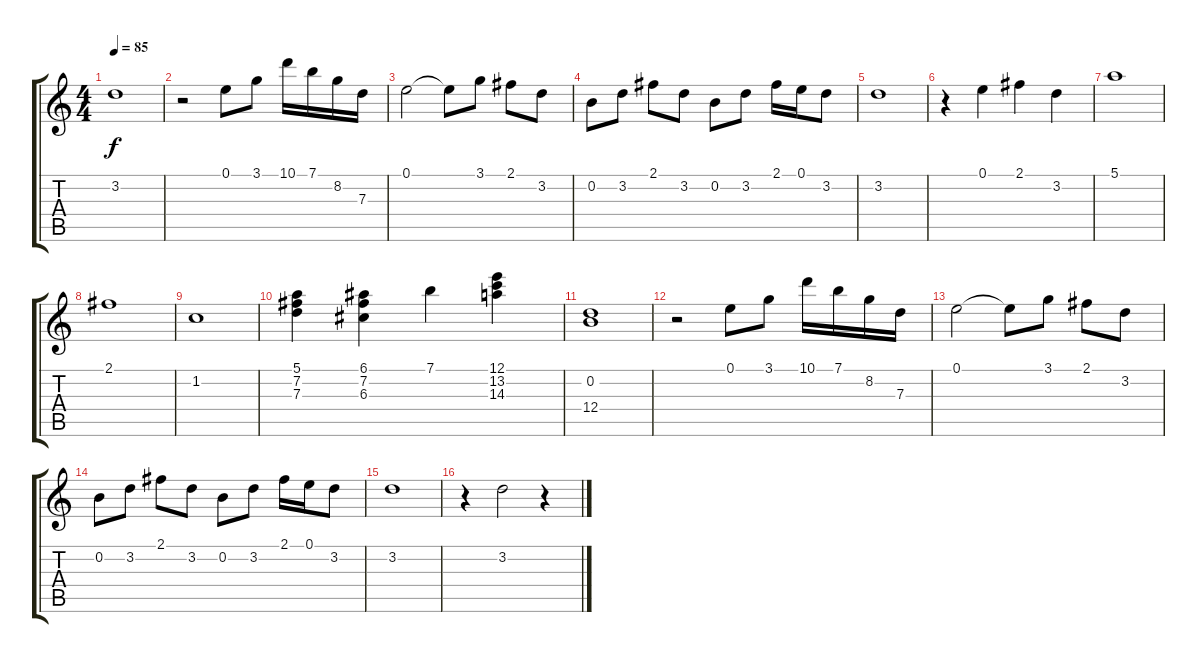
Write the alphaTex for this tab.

\track "" {instrument synthbass1}
\staff {score tabs}
\tuning (E4 B3 G3 D3 A2 E2) {hide}
\ts (4 4)
\tempo 85
\clef g2
\ks c
3.2.1{dy f} |
r.2 0.1.8 3.1.8 10.1.16 7.1.16 8.2.16 7.3.16 |
0.1.2 0.1{t}.8 3.1.8 2.1.8 3.2.8 |
0.2.8 3.2.8 2.1.8 3.2.8 0.2.8 3.2.8 2.1.16 0.1.16 3.2.8 |
3.2.1 |
r.4 0.1.4 2.1.4 3.2.4 |
5.1.1 |
2.1.1 |
1.2.1 |
(5.1 7.2 7.3).4 (6.1 7.2 6.3).4 7.1.4 (12.1 13.2 14.3).4 |
(0.2 12.4).1 |
r.2 0.1.8 3.1.8 10.1.16 7.1.16 8.2.16 7.3.16 |
0.1.2 0.1{t}.8 3.1.8 2.1.8 3.2.8 |
0.2.8 3.2.8 2.1.8 3.2.8 0.2.8 3.2.8 2.1.16 0.1.16 3.2.8 |
3.2.1 |
r.4 3.2.2 r.4
